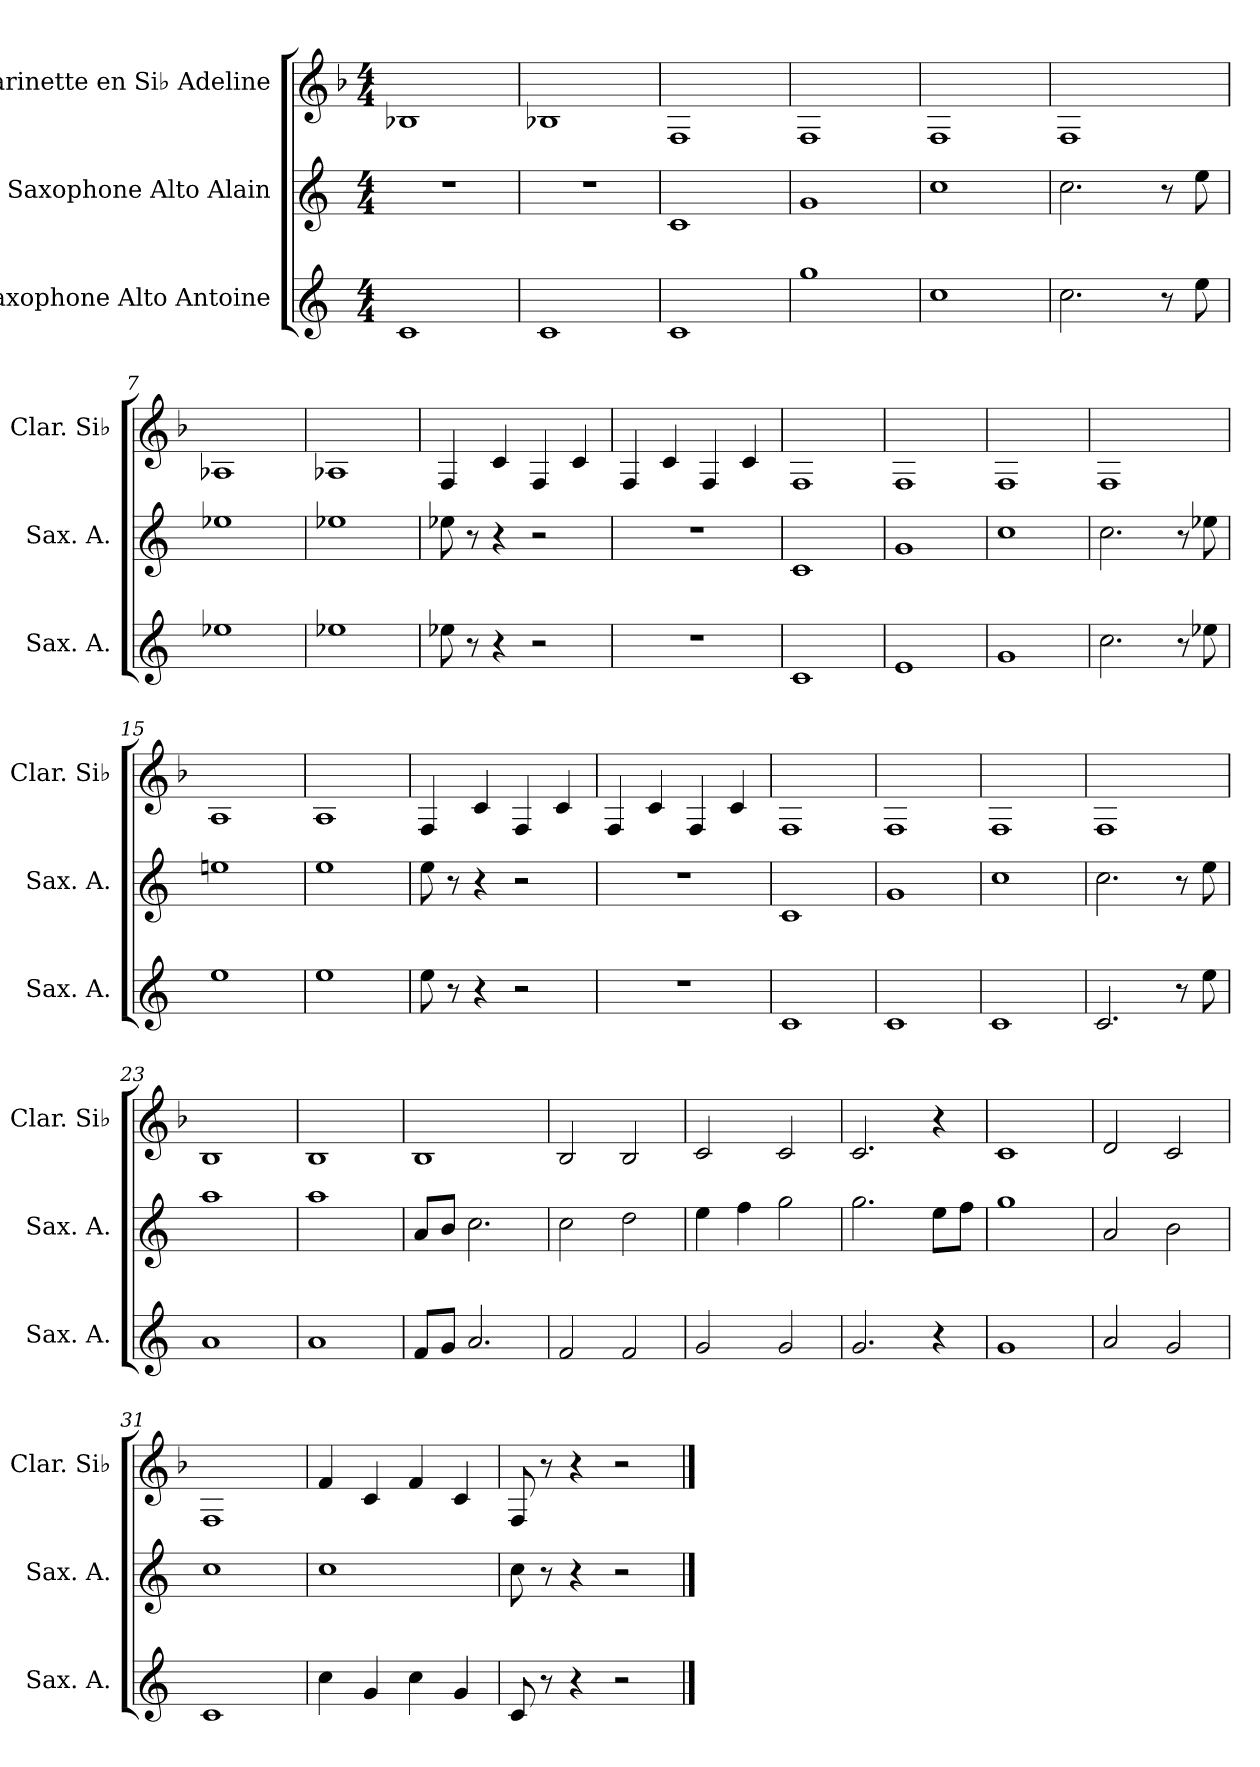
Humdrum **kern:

**kern	**kern	**kern
*part3	*part2	*part1
*staff3	*staff2	*staff1
*I"Saxophone Alto Antoine	*I"Saxophone Alto Alain	*I"Clarinette en Si♭ Adeline
*I'Sax. A.	*I'Sax. A.	*I'Clar. Si♭
*clefG2	*clefG2	*clefG2
*ITrd5c9	*ITrd5c9	*ITrd1c2
*k[b-e-a-]	*k[b-e-a-]	*k[b-e-a-]
*M4/4	*M4/4	*M4/4
*MM140	*MM140	*MM140
=1	=1	=1
1E-	1r	1A-X
=2	=2	=2
1E-	1r	1A-X
=3	=3	=3
1E-	1E-	1E-
=4	=4	=4
1b-	1B-	1E-
=5	=5	=5
1e-	1e-	1E-
=6	=6	=6
2.e-\	2.e-\	1E-
8r	8r	.
8g\	8g\	.
=7	=7	=7
1g-X	1g-X	1G-X
=8	=8	=8
1g-X	1g-X	1G-X
=9	=9	=9
8g-X\	8g-X\	4E-/
8r	8r	.
4r	4r	4B-/
2r	2r	4E-/
.	.	4B-/
=10	=10	=10
1r	1r	4E-/
.	.	4B-/
.	.	4E-/
.	.	4B-/
!!LO:LB:g=z
=11	=11	=11
1E-	1E-	1E-
=12	=12	=12
1G	1B-	1E-
=13	=13	=13
1B-	1e-	1E-
=14	=14	=14
2.e-\	2.e-\	1E-
8r	8r	.
8g-X\	8g-X\	.
=15	=15	=15
1g	1gn	1G
=16	=16	=16
1g	1g	1G
=17	=17	=17
8g\	8g\	4E-/
8r	8r	.
4r	4r	4B-/
2r	2r	4E-/
.	.	4B-/
=18	=18	=18
1r	1r	4E-/
.	.	4B-/
.	.	4E-/
.	.	4B-/
=19	=19	=19
1E-	1E-	1E-
=20	=20	=20
1E-	1B-	1E-
=21	=21	=21
1E-	1e-	1E-
!!LO:LB:g=z
=22	=22	=22
2.E-/	2.e-\	1E-
8r	8r	.
8g\	8g\	.
=23	=23	=23
1c	1cc	1A-
=24	=24	=24
1c	1cc	1A-
=25	=25	=25
8A-/L	8c/L	1A-
8B-/J	8d/J	.
2.c/	2.e-\	.
=26	=26	=26
2A-/	2e-\	2A-/
2A-/	2f\	2A-/
=27	=27	=27
2B-/	4g\	2B-/
.	4a-\	.
2B-/	2b-\	2B-/
=28	=28	=28
2.B-/	2.b-\	2.B-/
4r	8g\L	4r
.	8a-\J	.
=29	=29	=29
1B-	1b-	1B-
=30	=30	=30
2c/	2c/	2c/
2B-/	2d\	2B-/
=31	=31	=31
1E-	1e-	1E-
=32	=32	=32
4e-\	1e-	4e-/
4B-/	.	4B-/
4e-\	.	4e-/
4B-/	.	4B-/
!!LO:LB:g=z
=33	=33	=33
8E-/	8e-\	8E-/
8r	8r	8r
4r	4r	4r
2r	2r	2r
==	==	==
*-	*-	*-
